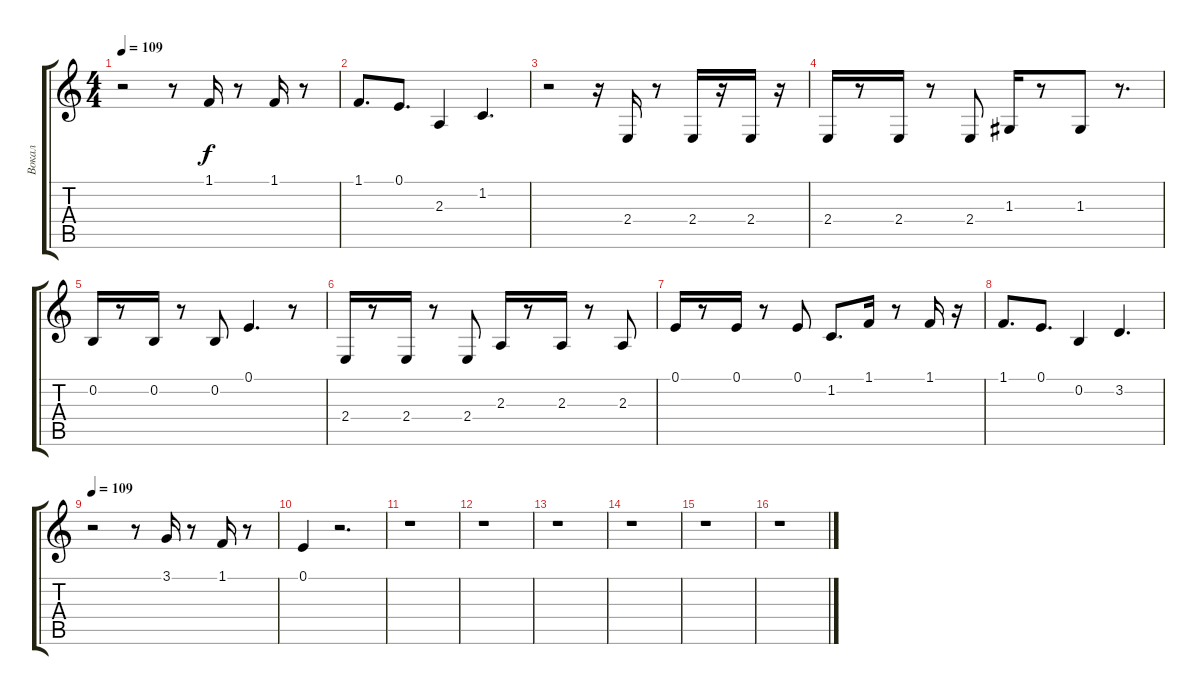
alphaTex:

\track ("Вокал" "Вокал") {instrument pad1newage}
\staff {score tabs}
\tuning (E4 B3 G3 D3 A2 E2) {hide}
\ts (4 4)
\tempo 109
\clef g2
\ks c
r.2{dy f} r.8 1.1.16 r.8 1.1.16 r.8 |
1.1.8{d} 0.1.8{d} 2.3.4 1.2.4{d} |
r.2 r.16 2.4.16 r.8 2.4.16 r.16 2.4.16 r.16 |
2.4.16 r.8 2.4.16 r.8 2.4.8 1.3.16 r.8 1.3.8 r.8{d} |
0.2.16 r.8 0.2.16 r.8 0.2.8 0.1.4{d} r.8 |
2.4.16 r.8 2.4.16 r.8 2.4.8 2.3.16 r.8 2.3.16 r.8 2.3.8 |
0.1.16 r.8 0.1.16 r.8 0.1.8 1.2.8{d} 1.1.16 r.8 1.1.16 r.16 |
1.1.8{d} 0.1.8{d} 0.2.4 3.2.4{d} |
\tempo 109
r.2 r.8 3.1.16 r.8 1.1.16 r.8 |
0.1.4 r.2{d} |
r.1 |
r.1 |
r.1 |
r.1 |
r.1 |
r.1
